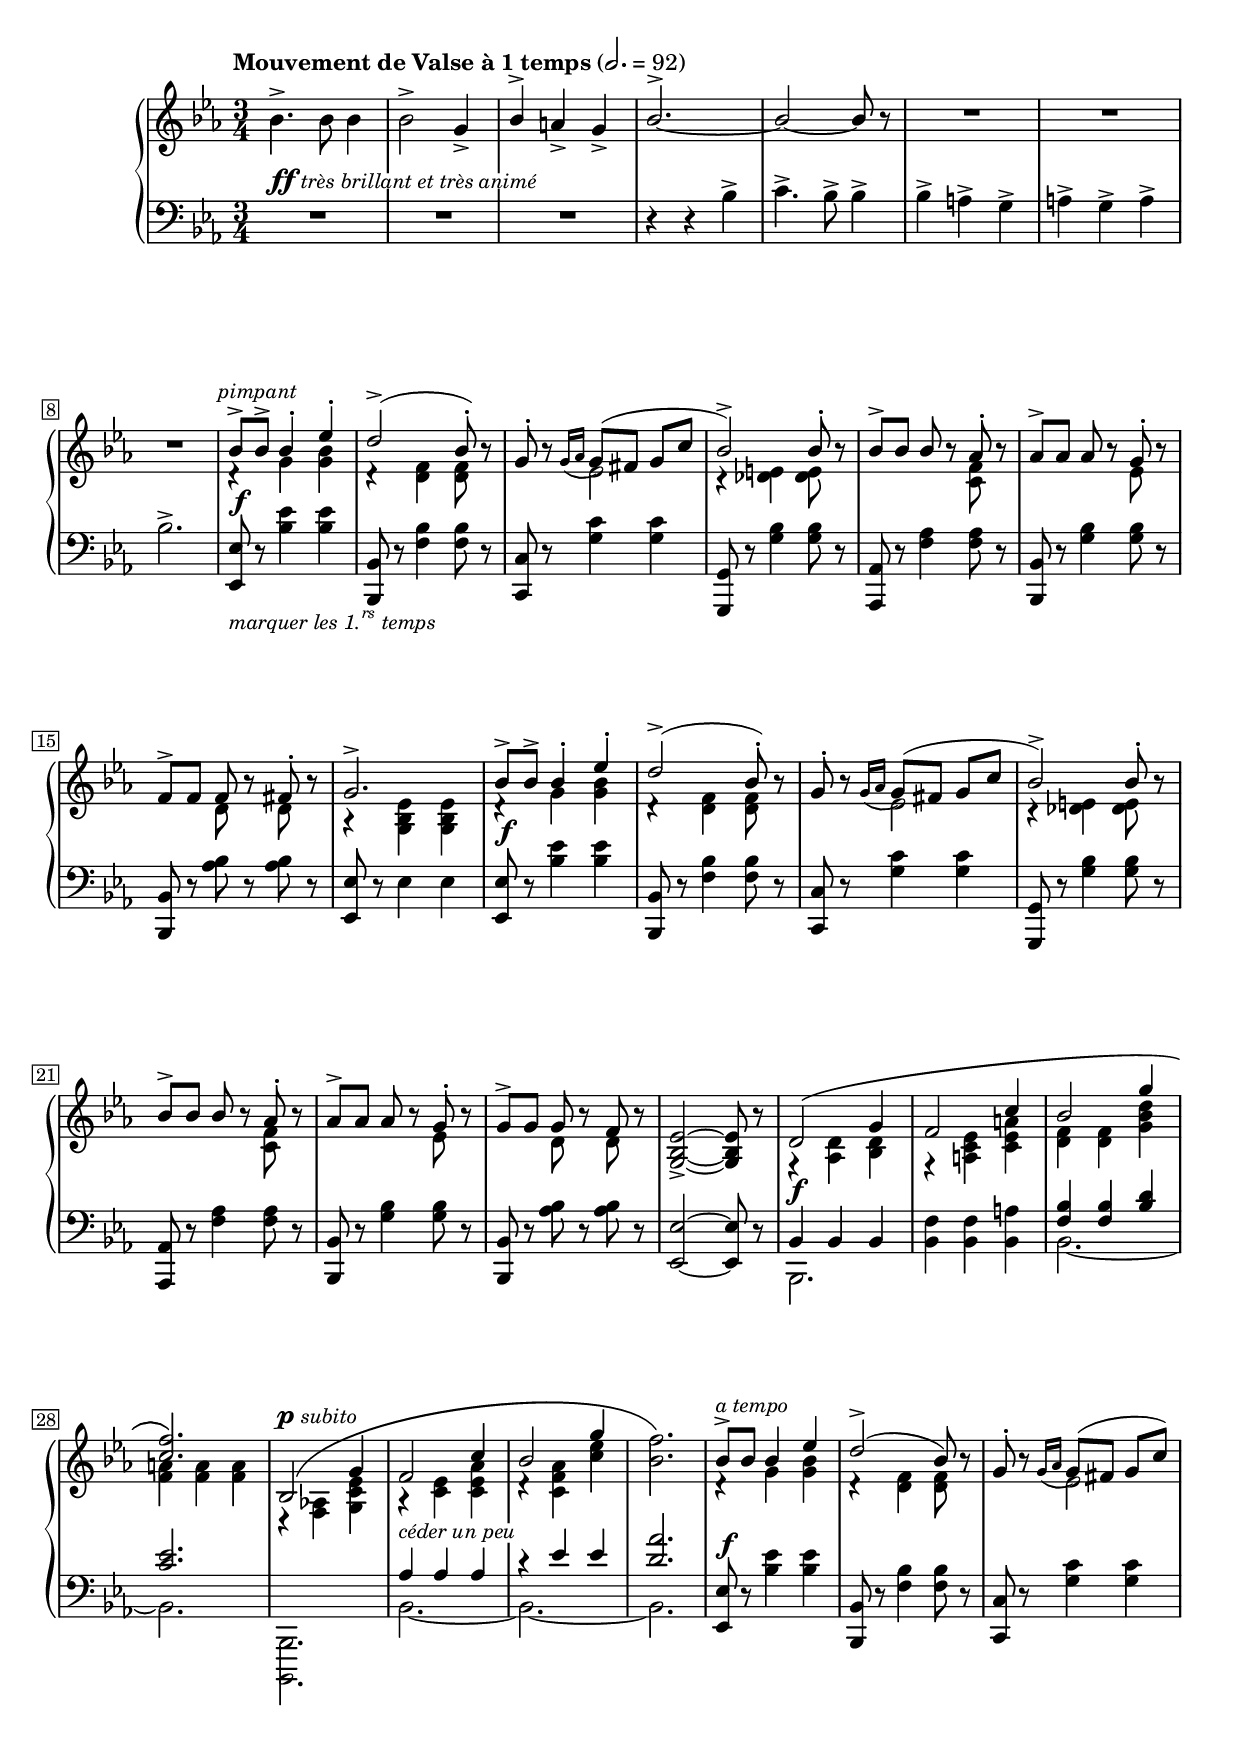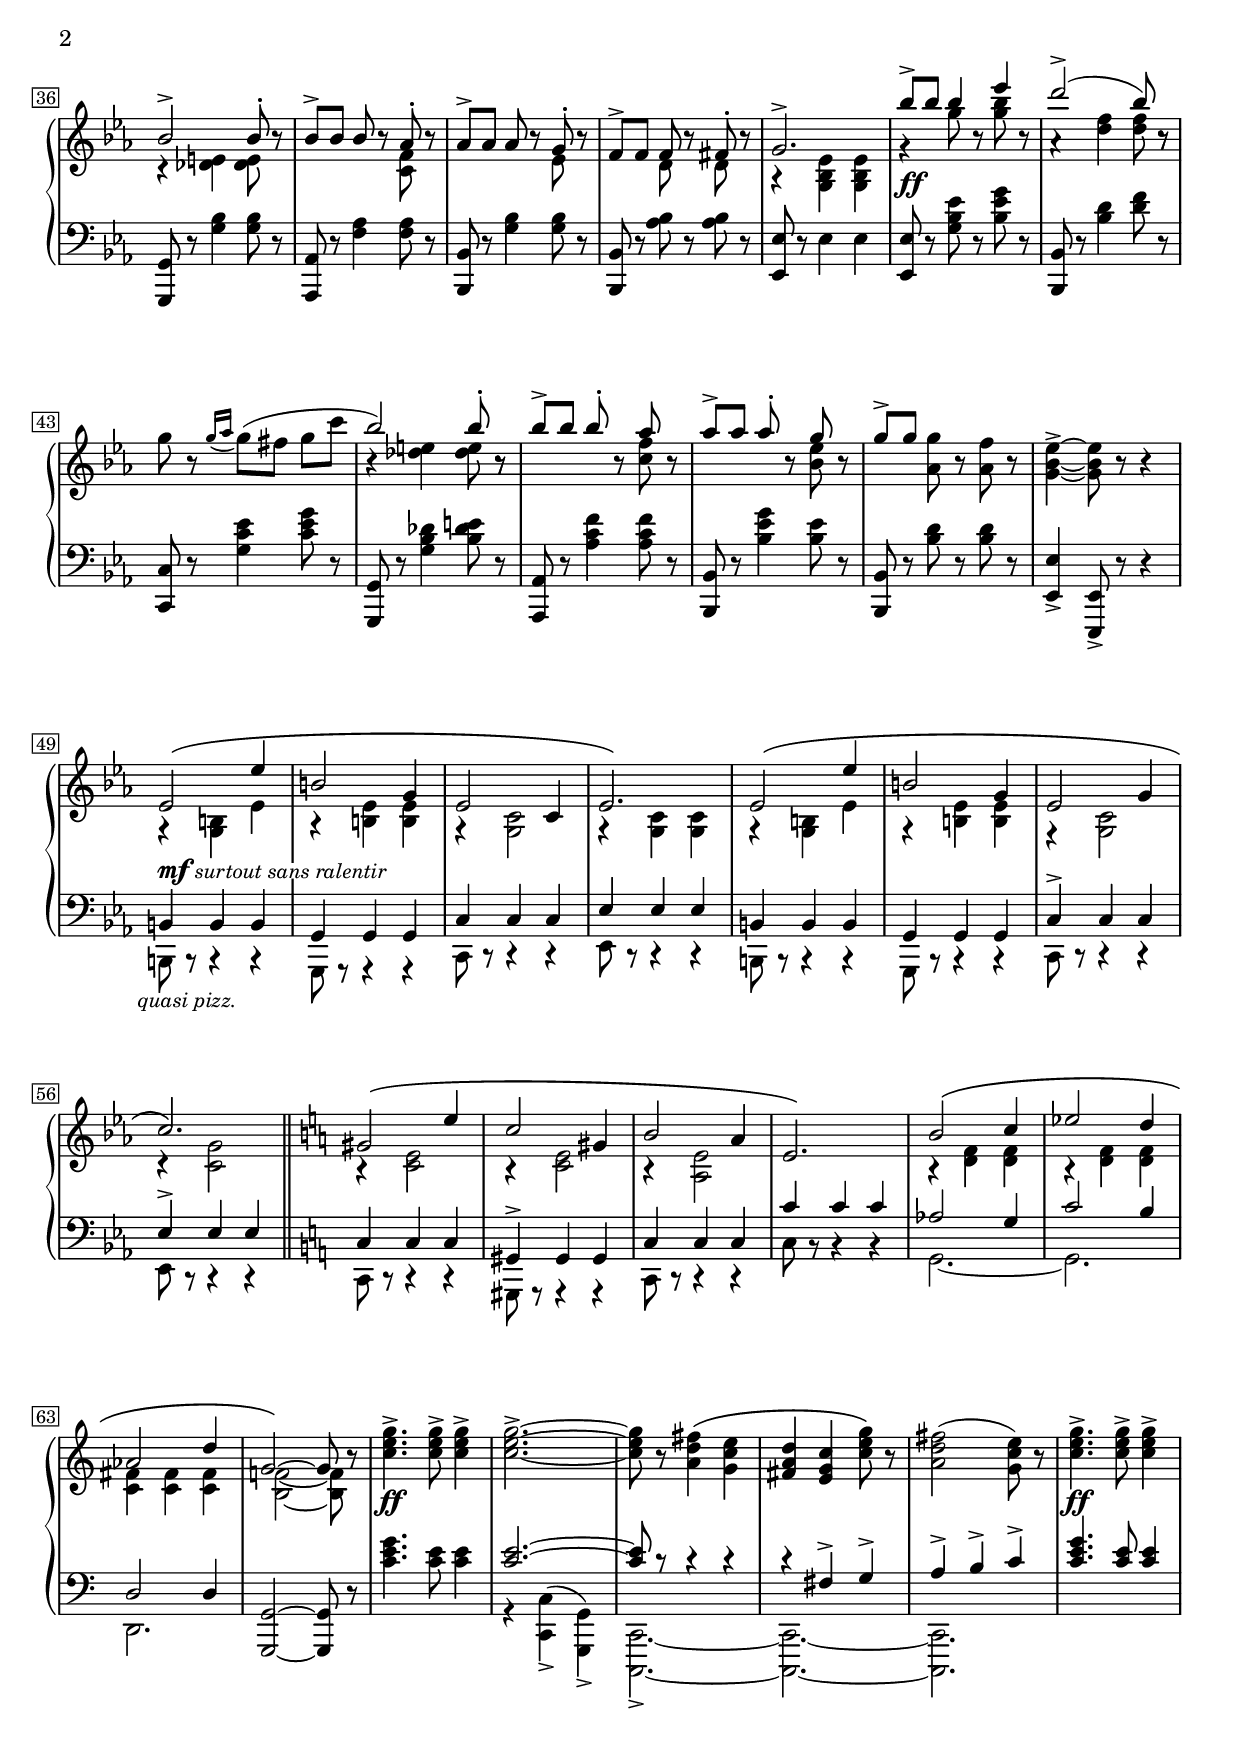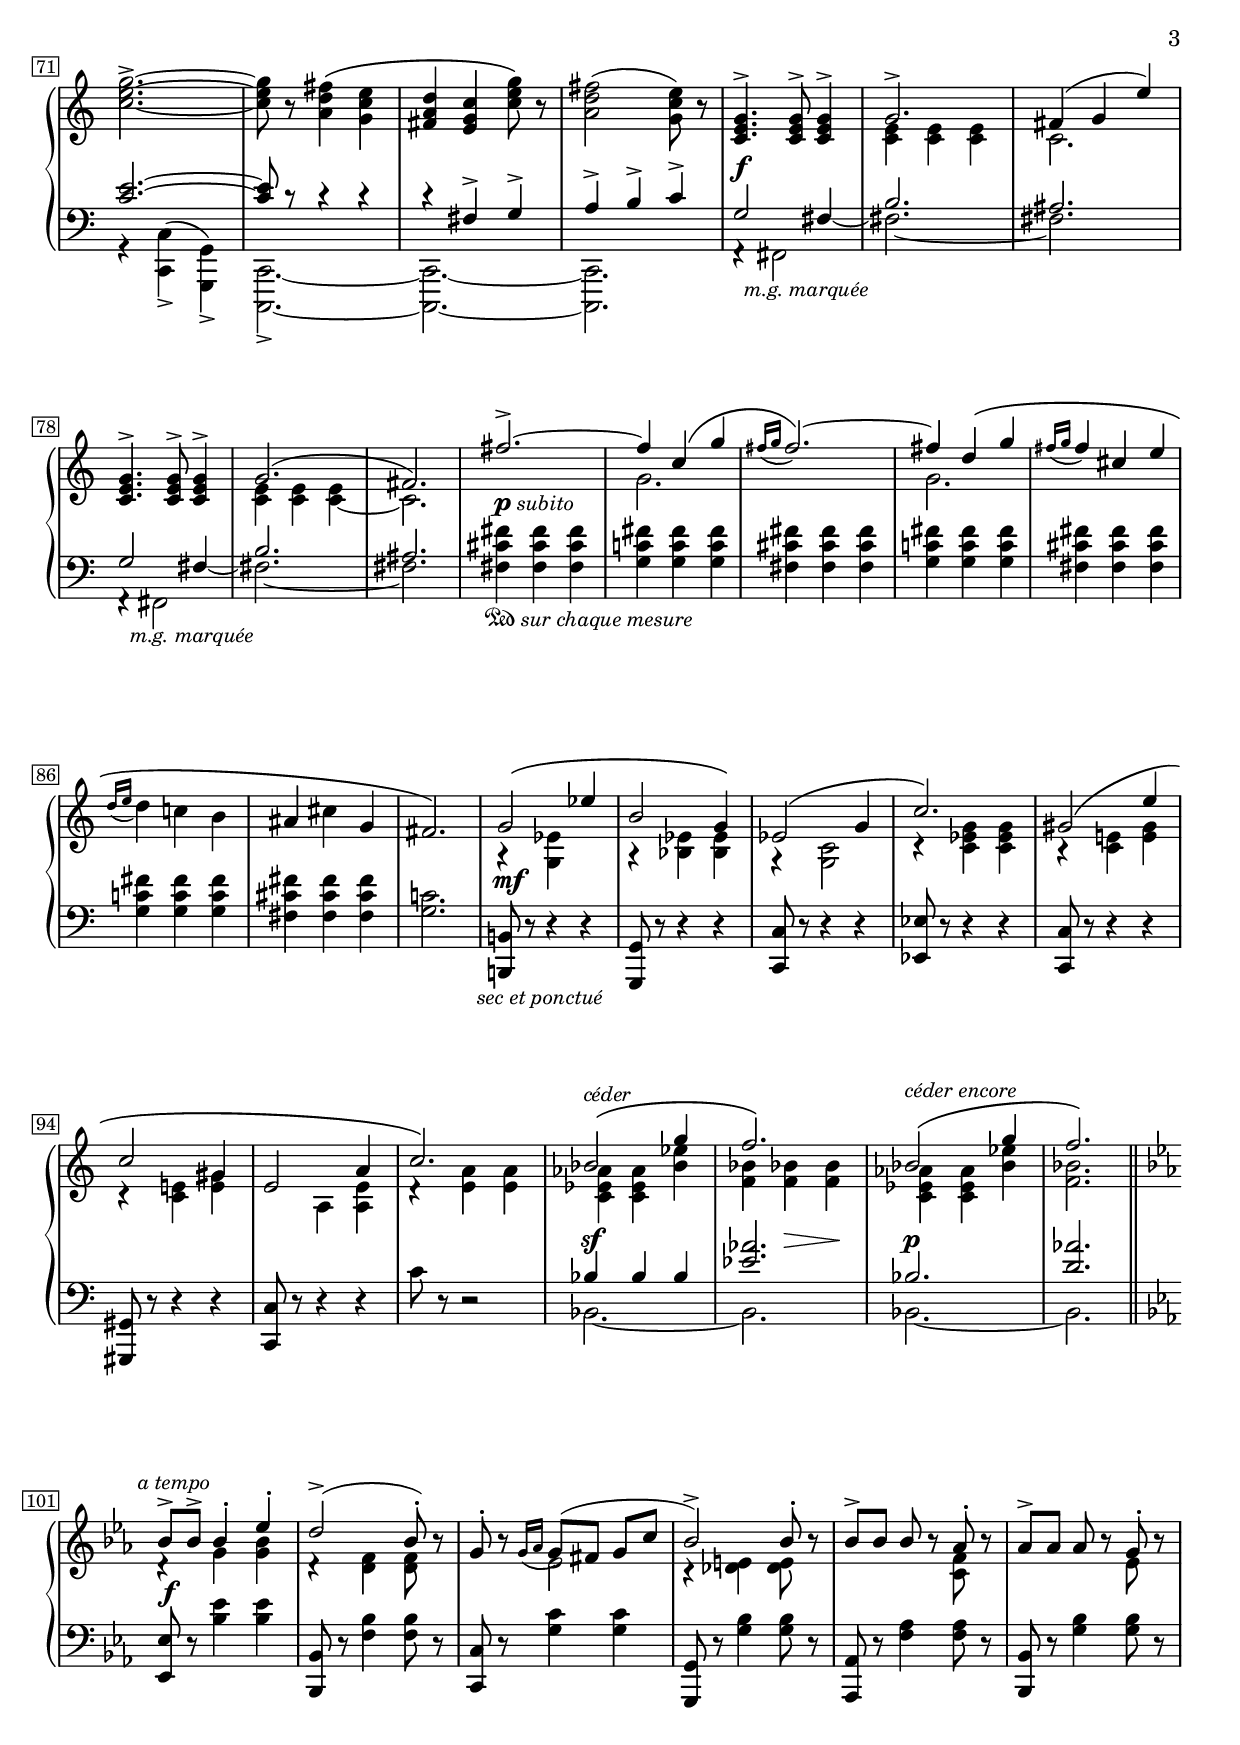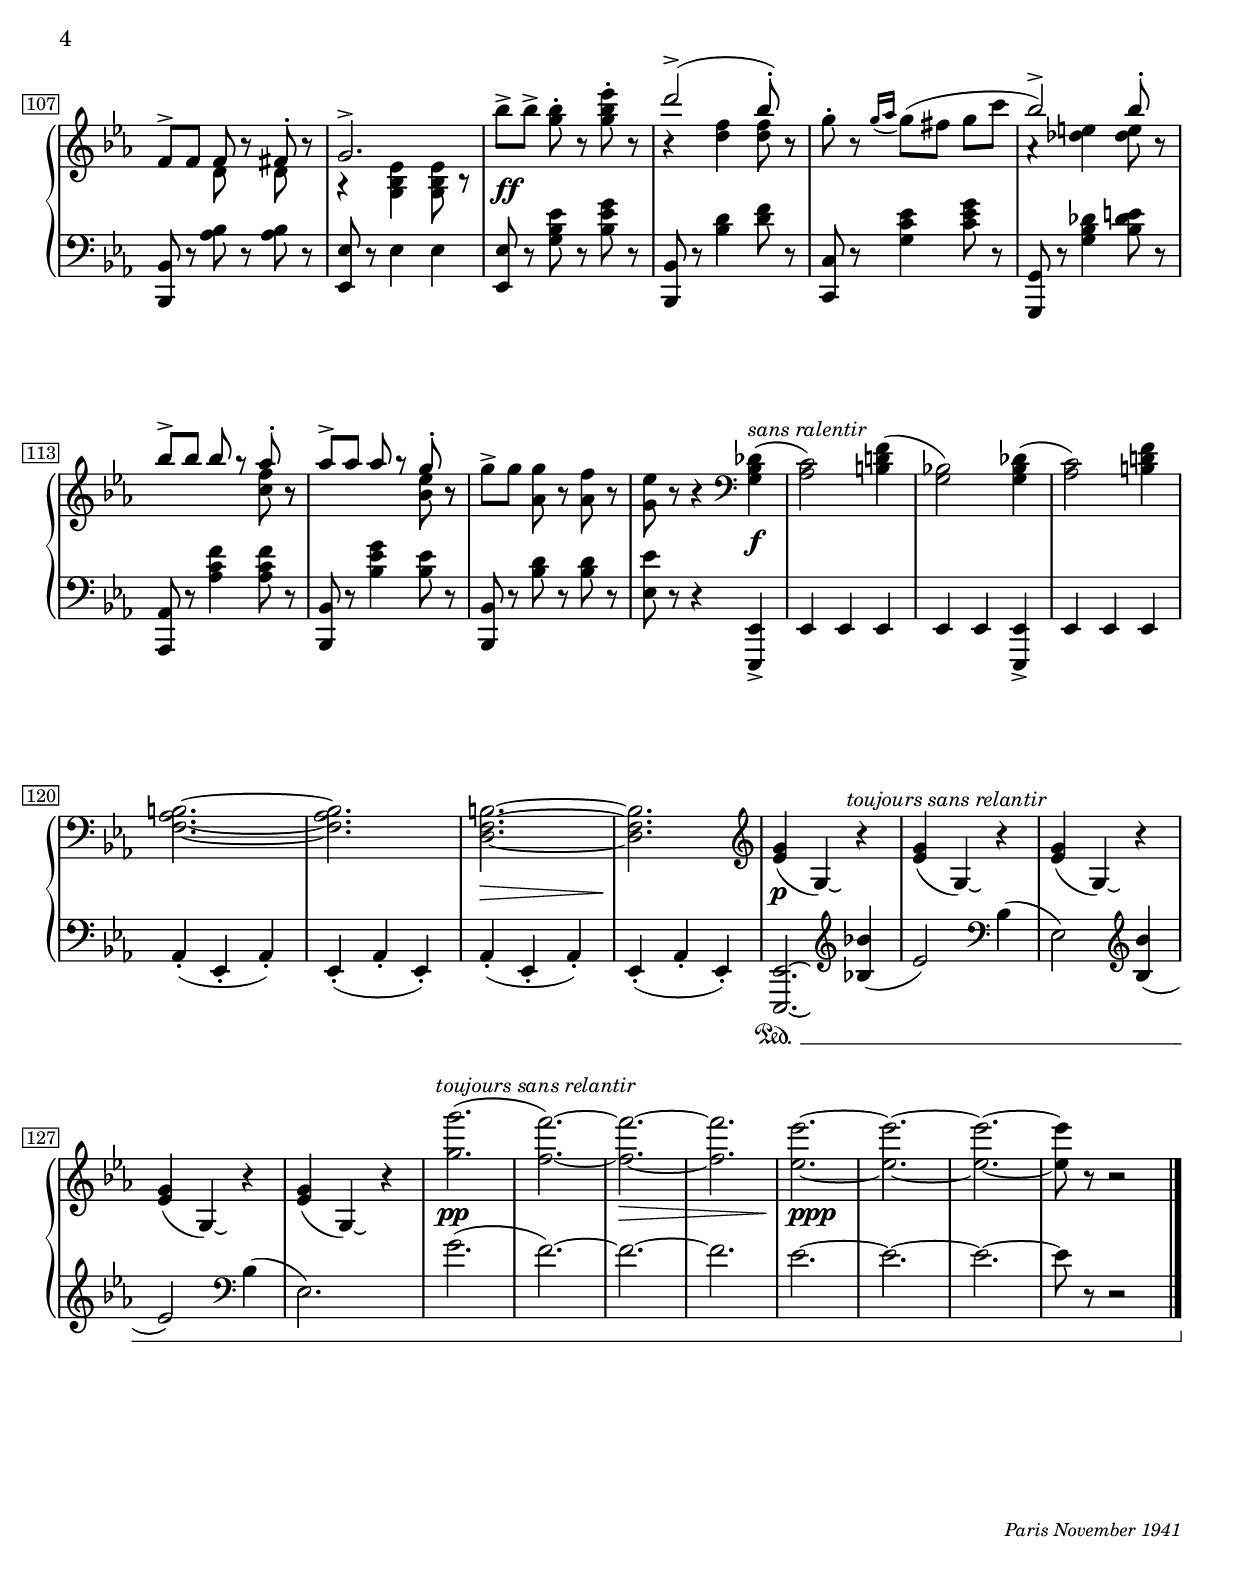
Global = {
  \key ees \major
  \time 3/4
  \include "../global.ly"
}

Sopran = \context Voice = "one" \relative c'' {
  \voiceOne
  \override MultiMeasureRest.staff-position = #0
  \override Rest.staff-position = #0
  \phrasingSlurNeutral\stemNeutral\slurNeutral\tieNeutral
  %1
  | \tempo "Mouvement de Valse à 1 temps" 2. = 92
    bes4.^> 8 4
  | 2-> g4_>
  | \stemUp\slurUp bes^> a!_> g_>
  | bes2.^>~
  %5
  | 2~ 8 r
  | R1*3/4
  | R1*3/4
  | R1*3/4
  | bes8^>^\markup { \hspace #-1 \small\italic "pimpant" } 8^> 4^. ees^.
  %10
  | d2^>( bes8^.) r
  | g^. r \slurDown\appoggiatura { g16 aes } \slurUp g8( fis g c
  | bes2^>) 8^. r
  | bes^> bes bes r aes^. r
  | aes^> aes aes r g^. r
  %15
  | f^> f f r fis^. r
  | g2.^>
  | bes8^> 8^> 4^. ees^.
  | d2^>( bes8^.) r
  | g^. r \slurDown\appoggiatura { g16 aes } \slurUp g8( fis g c
  %20
  | bes2^>) 8^. r
  | bes^> bes bes r aes^. r
  | aes^> aes aes r g^. r
  | g^> g g r f r
  | <g, bes ees>2~_> q8 r
  %25
  | \phrasingSlurUp
    d'2\( g4
  | f2 c'4
  | bes2 g'4
  | <c, f>2.\)
  | bes,2\(^\markup { \dynamic p \small\italic "subito" } g'4
  %30
  | f2 c'4
  | bes2 g'4
  | \stemDown <bes, f'>2.\)
  | \stemUp bes8^>^\markup { \small\italic "a tempo" } 8 4 ees
  | d2^>( bes8) r
  %35
  | g^. r \slurDown\appoggiatura { g16 aes } \slurUp g8( fis g c)
  | bes2^> 8^. r
  | bes^> bes bes r aes^. r
  | aes^> aes aes r g^. r
  | f^> f f r fis^. r
  %40
  | g2.^>
  | \stemUp bes'8^> 8 4 ees
  | d2^>( bes8) r
  | \stemDown g r \stemUp\slurDown\appoggiatura { g16 aes } \stemNeutral\slurUp g8( fis g c
  | \stemUp bes2) 8^. r
  %45
  | bes^> bes bes^. r aes r
  | aes^> aes aes^. r g r
  | g^> g s2
  | s2.
    \break
  | ees,2\( ees'4
  %50
  | b!2 g4
  | ees2 c4
  | ees2.\)
  | ees2\( ees'4
  | b!2 g4
  %55
  | ees2 g4
  | c2.\)
    \bar "||"
  | \key c \major
    gis2\( e'4
  | c2 gis4
  | b2 a4
  %60
  | e2.\)
  | b'2\( c4
  | ees2 d4
  | aes2 d4
  | g,2^~\) g8 r
    \stemNeutral
  %65
  \repeat unfold 2 {
  | <c e g>4.^> q8^> q4^>
  | q2.^>~
  | q8 r <a d fis>4\( <g c e>
  | <fis a d> <e g c> <c' e g>8\) r
  | <a d fis>2( <g c e>8) r
  }
  %75
  | <c, e g>4.^> q8^> q4^>
  | \stemUp\tieUp g'2.^>
  | fis4( g e')
  | <c, e g>4.^> q8^> q4^>
  | g'2.(
  %80
  | fis)
  | fis'^>~
  | fis4 c\( g'
  | \slurDown\appoggiatura { fis16 g } fis2.~\)
  | fis!4 d\( g
  %85
  | \appoggiatura { fis16 g } fis4 cis e
  | \appoggiatura { d16 e } \stemDown d4 c! b
  | \stemNeutral ais cis g
  | fis2.\)
  | \stemUp g2\( ees'4
  %90
  | b2 g4\)
  | ees2\( g4
  | c2.\)
  | gis2\( e'4
  | c2 gis4
  %95
  | e2 a4
  | c2.\)
  | bes2\(^\markup { \small\italic "céder" } g'4
  | f2.\)
  | bes,2\(^\markup { \small\italic "céder encore" }  g'4
  %100
  | f2.\)
    \bar "||"
    \break
  | \key ees \major
    \slurUp bes,8^>^\markup { \hspace #-2 \small\italic "a tempo" } 8^> 4^. ees^.
  | d2^>( bes8^.) r
  | g^. r \slurDown\appoggiatura { g16 aes } \slurUp g8( fis g c
  | bes2^>) 8^. r
  %105
  | bes^> bes bes r aes^. r
  | aes^> aes aes r g^. r
  | f^> f f r fis^. r
  | g2.^>
  | \stemNeutral bes'8^> 8^> <g bes>^. r <g bes ees>^. r
  %110
  | \stemUp d'2^>( bes8^.) r
  | \stemNeutral g^. r \slurDown\appoggiatura { \stemUp g16 aes } \slurUp\stemNeutral g8( fis g c
  | \stemUp bes2^>) 8^. r
  | bes^> bes bes a\rest aes^. r
  | aes^> aes aes a\rest g^. r
  %115
  | \stemDown g^> g <aes, g'> r <aes f'> r
  | <g ees'> r r4 \clef bass <g, bes des>4(^\markup {
       \small\italic "sans ralentir"
    }
  | <aes c>2) <b! d f>4(
  | <g bes>2) <g bes des>4(
  | <aes c>2) <b! d f>4
  %120
  | \tieNeutral <f aes b>2.~
  | q2.
  | <d f b>2.~
  | q2.
  | \clef treble
    \stemNeutral\slurNeutral
    <ees' g>4( g,)_\laissezVibrer r^\markup {
      \hspace #-1 \small\italic "toujours sans relantir"
    }
  %125
  \repeat unfold 4 {
  | <ees' g>4( g,)_\laissezVibrer r
  }
  | <g'' g'>2.(^\markup {
      \hspace #-1 \small\italic "toujours sans relantir"
    }
  %130
  | <f f'>~)
  | q~
  | q
  | <ees ees'>~
  | q~
  %135
  | q~
  | q8 r r2
  \fine
}

Alto = \context Voice = "two" \relative c' {
  \voiceTwo
  \override MultiMeasureRest.staff-position = #0
  \override Rest.staff-position = #0
  \stemDown
  %1
  | s2.*8
  | d4\rest g <g bes>
  %10
  | d4\rest <d f> q8 s
  | s4 ees2
  | c4\rest <des e>4 q8 s
  | s2 <c f>8 s
  | s2 ees8 s
  %15
  | s4 d8 s d s
  | a4\rest <g bes ees> q
  | d'4\rest g <g bes>
  | d4\rest <d f> q8 s
  | s4 ees2
  %20
  | c4\rest <des e>4 q8 s
  | s2 <c f>8 s
  | s2 ees8 s
  | s4 d8 s d s
  | s2.
  %25
  | f,4\rest <aes d> <bes d>
  | f\rest <a! c ees> <c ees a!>
  | <d f> q <g bes d>
  | <f a!> q q
  | d,\rest <f aes!> <g c ees>
  %30
  | a\rest <c ees> <c ees aes>
  | d\rest <c f aes> <c' ees>
  | s2.
  | d,4\rest g <g bes>
  | d4\rest <d f> q8 s
  %35
  | s4 ees2
  | c4\rest <des e>4 q8 s
  | s2 <c f>8 s
  | s2 ees8 s
  | s4 d8 s d s
  %40
  | a4\rest <g bes ees> q
  | g'\rest g'8 r <g bes> r
  | a,4\rest <d f>4 q8 r
  | s2.
  | r4 <des e!> q8 r
  %45
  | s2 <c f>8 s
  | s2 <bes ees>8 s
  | s4 <aes g'>8 r <aes f'> r
  | \tieNeutral <g bes ees>4~^> q8 r r4
  | g,4\rest <g b!> ees'
  %50
  | a,4\rest <b! ees> q
  | g4\rest <g c>2
  | g4\rest <g c> q
  | g4\rest <g b> ees'
  | g,4\rest <b ees> q
  %55
  | f4\rest <g c>2
  | c4\rest <c g'>2
  | b4\rest <c e>2
  | b4\rest <c e>2
  | b4\rest <a e'>2
  %60
  | s2.
  | b4\rest <d f>4 q
  | b4\rest <d f>4 q
  | <c fis> q q
  | <b f'!>2_~ q8 s
  %65
  | s2.*11
  %76
  | <c e>4 q q
  | c2.
  | s
  | <c e>4 q q_~
  %80
  | c2.
  | s
  | g'
  | s
  | g
  %85
  | s2.*4
  | \stemDown a,4\rest <g ees'> s
  %90
  | a\rest <bes ees> q
  | g\rest <g c>2
  | c4\rest <c ees g> q
  | b\rest <c e!> <e gis>
  | c\rest <c e!> <e gis>
  %95
  | s a, <a e'>
  | d\rest <e a> q
  | <c ees aes> q <bes' ees>
  | <f bes> q q
  | <c ees aes> q <bes' ees>
  %100
  | <f bes>2.
  | d4\rest g <g bes>
  | d4\rest <d f> q8 s
  | s4 ees2
  | c4\rest <des e>4 q8 s
  %105
  | s2 <c f>8 s
  | s2 ees8 s
  | s4 d8 s d s
  | a4\rest <g bes ees> q8 b\rest
  | s2.
  %110
  | b'4\rest <d f> q8 b\rest
  | s2.
  | a4\rest <des e!>4 q8 s
  | s2 <c f>8 r
  | s2 <bes ees>8 r
}

Tenor = \context Voice = "three" \relative c {
  \voiceThree
  \override MultiMeasureRest.staff-position = #0
  \override Rest.staff-position = #0
  \stemUp\slurNeutral
  %1
  | s2.*24
  %25
  | bes4 4 4
  | s2.
  | <f' bes>4 q <bes d>
  | <c ees>2.
  | s2.
  %30
  | aes4 4 4
  | c\rest ees ees
  | <d aes'>2.
  | s2.*16
  %49
  | b,!4 b b
  | g g g
  | c c c
  | ees ees ees
  | b b b
  | g g g
  %55
  | c^> c c
  | ees^> ees ees
  | c c c
  | gis^> gis gis
  | c c c
  %60
  | c' c c
  | aes2 g4
  | c2 b4
  | d,2 4
  | s2.
    \stemDown
  %65
  \repeat unfold 2 {
  | <c' e g>4. <c e>8 q4
  | \stemUp q2.~
  | q8 c\rest c4\rest c\rest
  | c\rest fis,^> g^>
  | a^> b^> c^>
  }
  %75
  \repeat unfold 2 {
  | \tieDown\stemUp g2 fis4~
  | \stemDown fis!2.~
  | fis!
  }
  | s2.*16
  %97
  | \stemUp bes4 bes bes
  | <ees aes>2.
  | bes
  | <d aes'>

}

Bass = \context Voice = "four" \relative c {
  \voiceFour
  \override MultiMeasureRest.staff-position = #0
  \override Rest.staff-position = #0
  \phrasingSlurNeutral\stemNeutral\slurNeutral\tieNeutral
  \set Timing.beamExceptions = #'()
  \set Timing.baseMoment = #(ly:make-moment 1/4)
  \set Timing.beatStructure = 1,1,1,1
  %1
  | R1*3/4
  | R1*3/4
  | R1*3/4
  | r4 r bes'^>
  %5
  | c4.^> bes8^> 4^>
  | 4^> a!^> g^>
  | a!^> g^> a^>
  | bes2.^>
  | <ees,, ees'>8_\markup \italic {
      \small "marquer les 1." \hspace #-0.5 \super "rs" \small "temps"
    }
    r <bes'' ees>4 q
  %10
  | <bes,, bes'>8 r <f'' bes>4 q8 r
  | <c, c'> r <g'' c>4 q
  | <g,, g'>8 r <g'' bes>4 q8 r
  | <aes,, aes'> r <f'' aes>4 q8 r
  | <bes,, bes'> r <g'' bes>4 q8 r
  %15
  | <bes,, bes'> r <aes'' bes> r q r
  | <ees, ees'> r ees'4 4
  | <ees, ees'>8 r <bes'' ees>4 q
  | <bes,, bes'>8 r <f'' bes>4 q8 r
  | <c, c'> r <g'' c>4 q
  %20
  | <g,, g'>8 r <g'' bes>4 q8 r
  | <aes,, aes'> r <f'' aes>4 q8 r
  | <bes,, bes'> r <g'' bes>4 q8 r
  | <bes,, bes'> r <aes'' bes> r q r
  | <ees, ees'>2~ q8 r
  %25
  | \stemDown\tieDown bes2.
  | <bes' f'>4 q <bes a'!>
  | bes2.~
  | bes
  | <bes,, bes'>2.
  %30
  | bes''2.~
  | bes~
  | bes
  | \stemNeutral
    <ees, ees'>8 r <bes'' ees>4 q
  | <bes,, bes'>8 r <f'' bes>4 q8 r
  %35
  | <c, c'> r <g'' c>4 q
  | <g,, g'>8 r <g'' bes>4 q8 r
  | <aes,, aes'> r <f'' aes>4 q8 r
  | <bes,, bes'> r <g'' bes>4 q8 r
  | <bes,, bes'> r <aes'' bes> r q r
  %40
  | <ees, ees'> r ees'4 4
  | <ees, ees'>8 r <g' bes ees> r <bes ees g> r
  | <bes,, bes'>8 r <bes'' d>4 <d f>8 r
  | <c,, c'>8 r <g'' c ees>4 <c ees g>8 r
  | <g,, g'>8 r <g'' bes des>4 <bes des e>8 r
  %45
  | <aes,, aes'>8 r <aes'' c f>4 q8 r
  | <bes,, bes'>8 r <bes'' ees g>4 <bes ees>8 r
  | <bes,, bes'>8 r <bes'' d>8 r q r
  | <ees,, ees'>4_> <ees, ees'>8_> r r4
  | \stemDown b'!8_\markup { \hspace #-2 \small\italic "quasi pizz." } b\rest b4\rest b\rest
  %50
  | g8 g\rest g4\rest g\rest
  | c8 c\rest c4\rest c\rest
  | ees8 c\rest c4\rest c\rest
  | b!8 b\rest b4\rest b\rest
  | g8 b\rest b4\rest b\rest
  %55
  | c8 c\rest c4\rest c\rest
  | ees8 c\rest c4\rest c\rest
    \bar "||"
  | \key c \major
    c8 c\rest c4\rest c\rest
  | gis8 g\rest g4\rest g\rest
  | c8 c\rest c4\rest c\rest
  %60
  | c'8 b\rest b4\rest b\rest
  | g2.~
  | g
  | d
  | \stemNeutral\tieNeutral <g, g'>2~ q8 r
    \stemDown
  %65
  \repeat unfold 2 {
  | s2.
  | g'4\rest <c, c'>_>( <g g'>_>)
  | \tieDown <c, c'>2._>~
  | q~
  | q
  }
  %75
  \repeat unfold 2 {
  | \stemDown f'4\rest_\markup { \hspace #1 \small\italic "m.g. marquée" } fis2
  | \stemUp b'2.
  | ais
  }
  %81
  | \stemDown <fis cis' fis>4_\markup \small\italic {
      \hspace #-1 \musicglyph #"pedal.Ped" "sur chaque mesure"
    }
    q q
  | <g c fis> q q
  \repeat unfold 2 {
  | <fis cis' fis>4 q q
  | <g c fis> q q
  }
  | <fis cis' fis>4 q q
  | <g c>2.
  | \stemNeutral <b,,! b'!>8_\markup \small\italic { \hspace #-2 "sec et ponctué" } r r4 r
  %90
  | <g g'>8 r r4 r
  | <c c'>8 r r4 r
  | <ees ees'>8 r r4 r
  | <c c'>8 r r4 r
  | <gis gis'>8 r r4 r
  %95
  | <c c'>8 r r4 r
  | c''8 r r2
  | \stemDown bes,2.~
  | bes
  | bes~
  %100
  | bes
    \bar "||"
  | \key ees \major
    \stemNeutral <ees, ees'>8 r <bes'' ees>4 q
  | <bes,, bes'>8 r <f'' bes>4 q8 r
  | <c, c'> r <g'' c>4 q
  | <g,, g'>8 r <g'' bes>4 q8 r
  %105
  | <aes,, aes'> r <f'' aes>4 q8 r
  | <bes,, bes'> r <g'' bes>4 q8 r
  | <bes,, bes'> r <aes'' bes> r q r
  | <ees, ees'> r ees'4 4
  | <ees, ees'>8 r <g' bes ees> r <bes ees g> r
  %110
  | <bes,, bes'>8 r <bes'' d>4 <d f>8 r
  | <c,, c'>8 r <g'' c ees>4 <c ees g>8 r
  | <g,, g'>8 r <g'' bes des>4 <bes des e>8 r
  | <aes,, aes'>8 r <aes'' c f>4 q8 r
  | <bes,, bes'>8 r <bes'' ees g>4 <bes ees>8 r
  %115
  | <bes,, bes'>8 r <bes'' d>8 r q r
  | <ees, ees'> r r4 <ees,, ees'>_>
  | ees' ees ees
  | ees ees <ees, ees'>_>
  | ees' ees ees
  %120
  \repeat unfold 2 {
  | aes_.( ees_. aes_.)
  | ees_.( aes_. ees_.)
  }
  | \set Staff.pedalSustainStyle = #'mixed
    <ees,\laissezVibrer ees'^\laissezVibrer>2.*2/3\sustainOn
    \clef treble
    <bes''' bes'!>4(
  %125
  | ees2) \clef bass bes4(
  | ees,2)
    \clef treble
    <bes' bes'>4(
  | ees2) \clef bass bes4(
  | ees,2.)
  | g'2.(
  %130
  | \tieUp f~)
  | f~
  | f
  | ees~
  | ees~
  %132
  | ees~
  | ees8 r r2
  \fine
}

centerDynamics = {
  %1
  | s2.-\markup {
      \dynamic ff \whiteout \small\italic "très brillant et très animé"
    }
  | s2.*7
  | s2.\f
  | s2.*7
  %17
  | s2.\f
  | s2.*7
  %25
  | s2.\f
  | s2.*4
  %30
  | s2.^\markup { \whiteout \small\italic "céder un peu" }
  | s2.*2
  | s2.\f
  | s2.*7
  %41
  | s2.\ff
  | s2.*7
  %49
  | s2.-\markup { \dynamic mf \whiteout \small\italic "surtout sans ralentir" }
  | s2.*15
  %65
  | s2.\ff
  | s2.*4
  %70
  | s2.\ff
  | s2.*4
  %75
  | s2.\f
  | s2.*5
  | s2.-\markup { \dynamic p \small\italic "subito" }
  | s2.*7
  %89
  | s2.\mf
  | s2.*7
  %97
  | s2.\sf
  | s4 s\> s\!
  | s2.\p
  %100
  | s2.
  | s2.\f
  | s2.*7
  %109
  | s2.\ff
  | s2.*6
  %116
  | s2 s4\f
  | s2.*5
  | s4\> s2
  | s4\! s2
  %124
  | s2.\p
  | s2.*4
  | s2.\pp
  | s2.
  | s4\> s2
  | s2.
  | s4\! s2\ppp
}

\score {
  \new PianoStaff \with { connectArpeggios = ##t }
  <<
    \accidentalStyle Score.piano
    \context Staff = "upper" <<
      \set Staff.midiInstrument = #"acoustic grand"
      \Global
      \clef treble
      \Sopran
      \Alto
    >>
    \context Dynamics <<
      \Global \centerDynamics
    >>
    \context Staff = "lower" <<
      \set Staff.midiInstrument = #"acoustic grand"
      \Global
      \clef bass
      \Tenor
      \Bass
    >>
  >>
  \header {
    composer = "Francis Poulenc"
    arranger = " "
    opus = #f
    title = \markup {
      \fill-line {
        \center-column {
          \line { \abs-fontsize #10 \normal-text\italic "à Edwige Feuillère" }
          \null
          \line { \abs-fontsize #18 "IMPROVISATION" }
          \line \abs-fontsize #13 { "en mi" \raise #0.6 \flat "majeur" }
          \line \abs-fontsize #13 { \italic "(HOMMAGE À SCHUBERT)" }
          \null\null
        }
      }
    }
    subtitle = #f
  }
  \layout {
    \context {
      \PianoStaff
      % More space between staves in the same PianoStaff
      %\override StaffGrouper.staff-staff-spacing.minimum-distance = 14
      %\override TextScript.font-shape = #'italic
    }
  }
  \midi {
    \tempo 2 = 120
  }
}

\markup { \column { \fill-line { "" \tiny\italic "Paris November 1941" } } }
